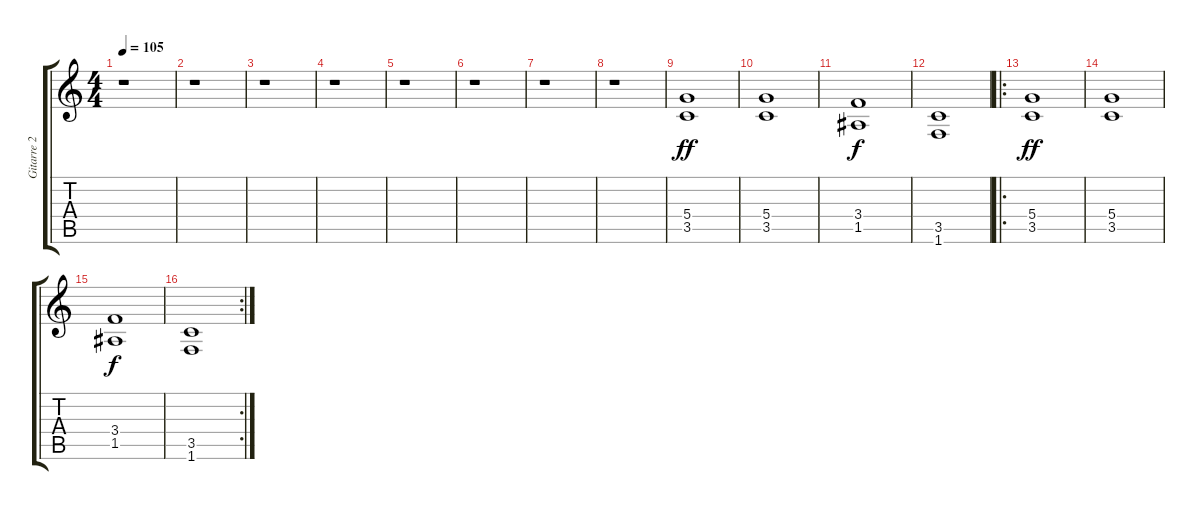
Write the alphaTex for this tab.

\track ("Gitarre 2" "Gitarre 2") {instrument distortionguitar}
\staff {score tabs}
\tuning (E4 B3 G3 D3 A2 E2) {hide}
\ts (4 4)
\tempo 105
\clef g2
\ks c
r.1{dy f} |
r.1 |
r.1 |
r.1 |
r.1 |
r.1 |
r.1 |
r.1 |
(5.4 3.5).1{dy ff} |
(5.4 3.5).1 |
(3.4 1.5).1{dy f} |
(3.5 1.6).1 |
\ro
(5.4 3.5).1{dy ff} |
(5.4 3.5).1 |
(3.4 1.5).1{dy f} |
\rc 2
(3.5 1.6).1
